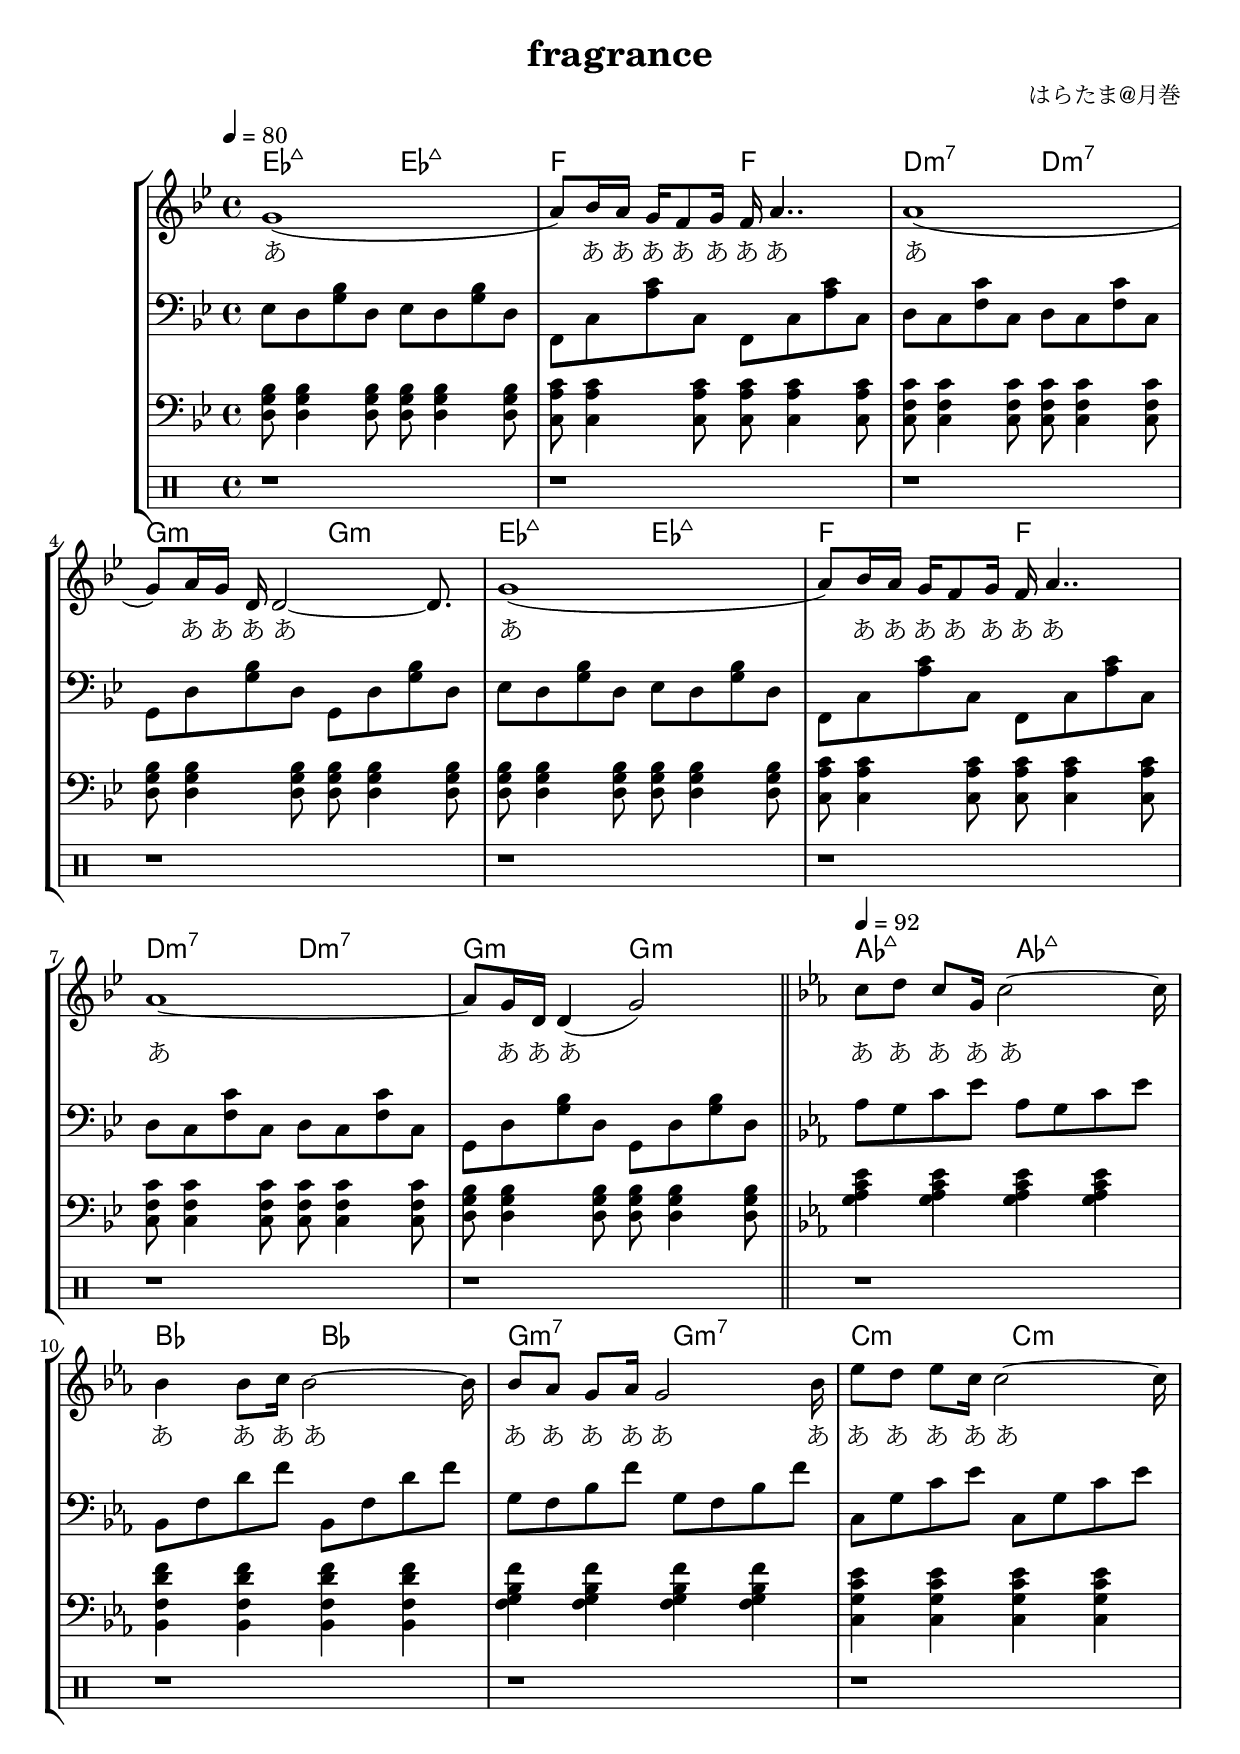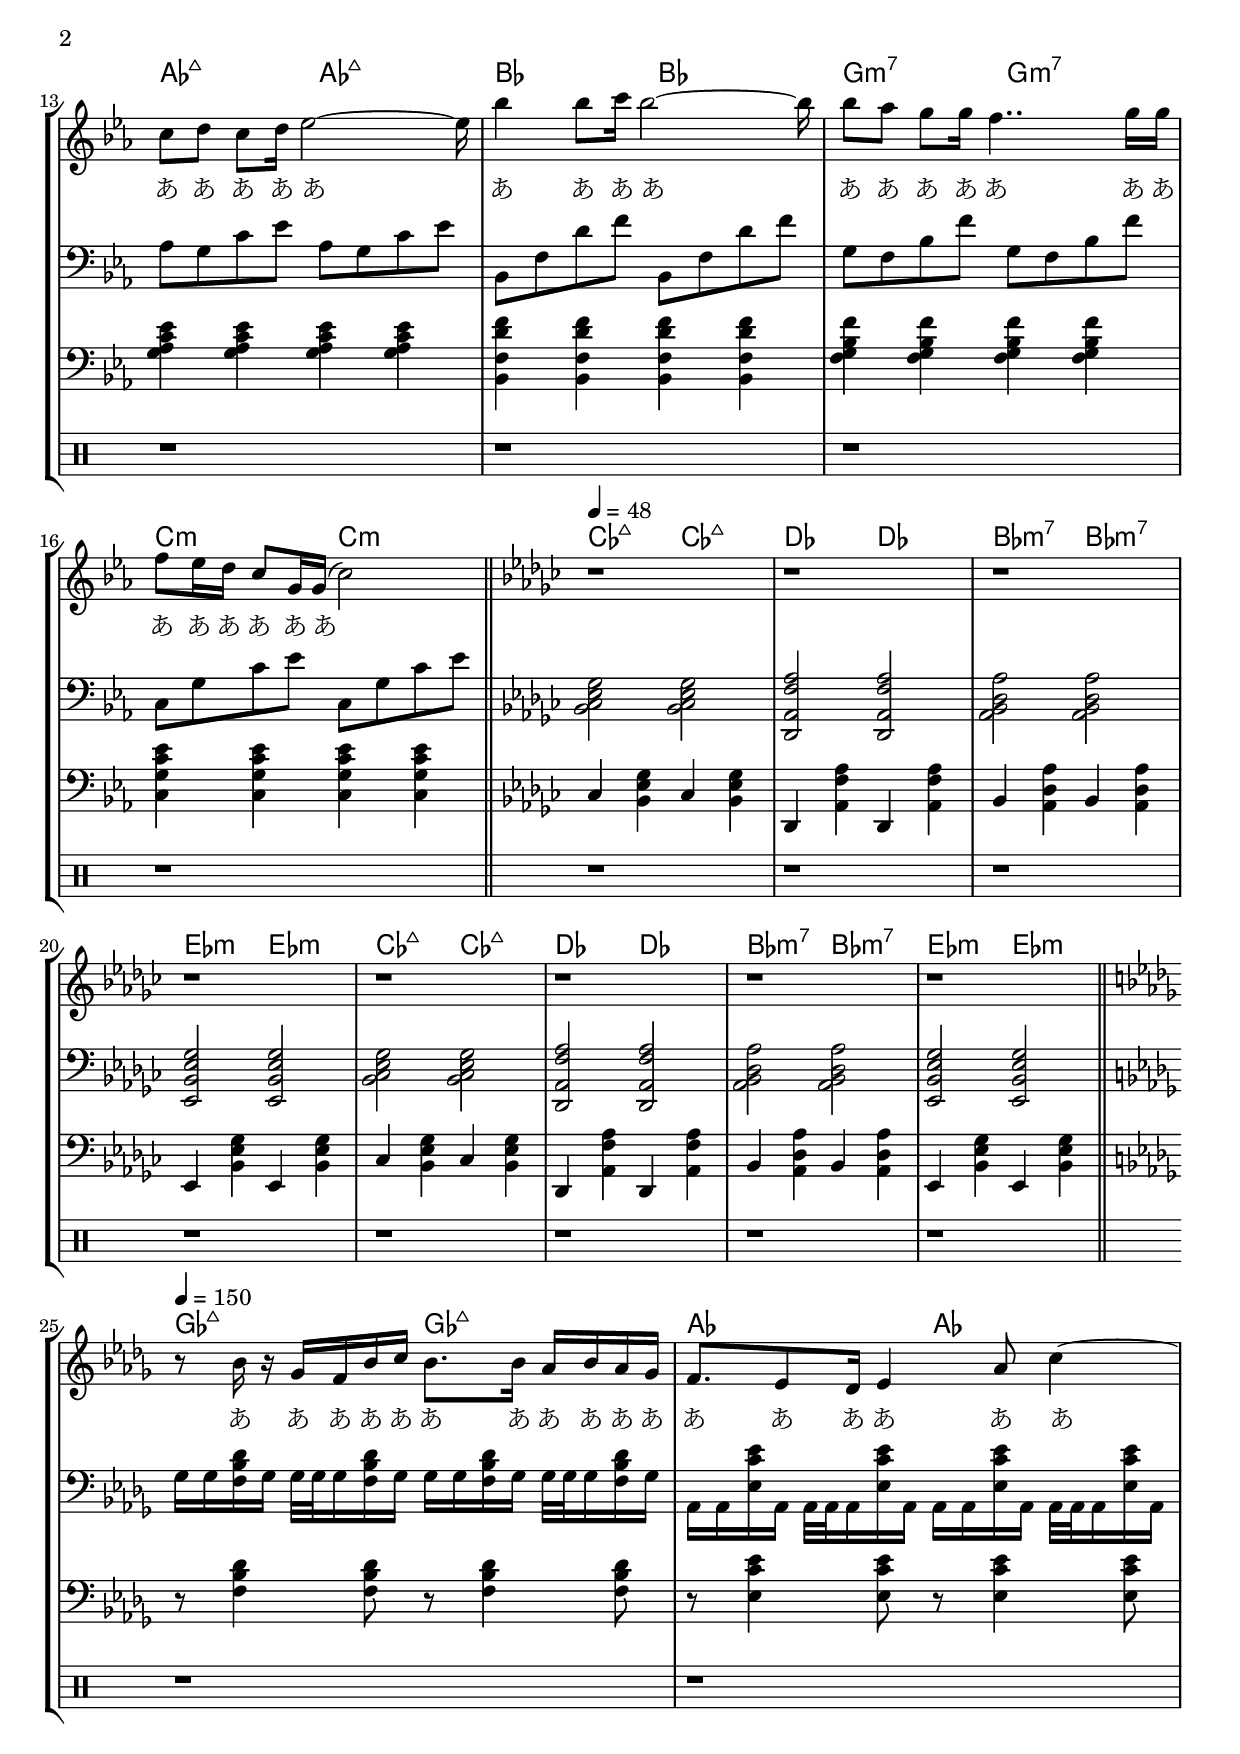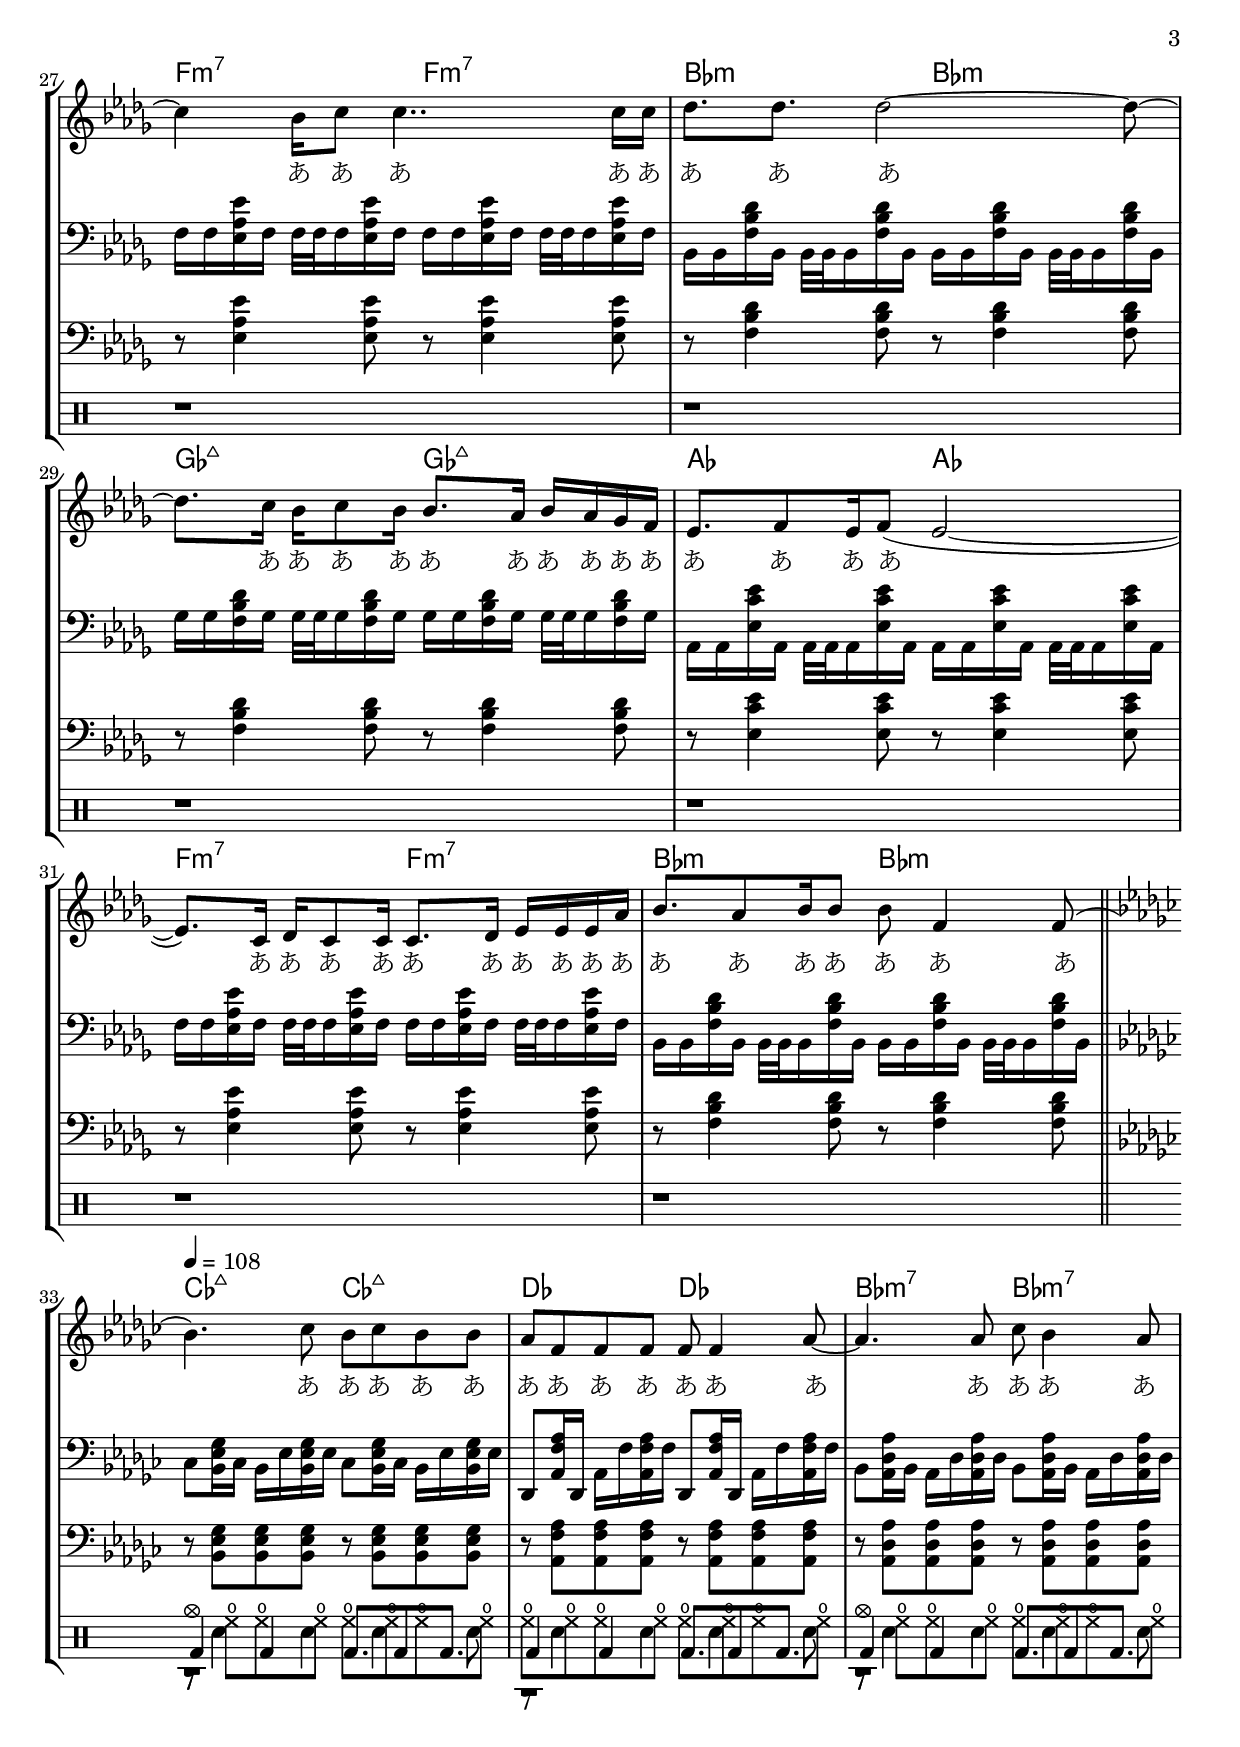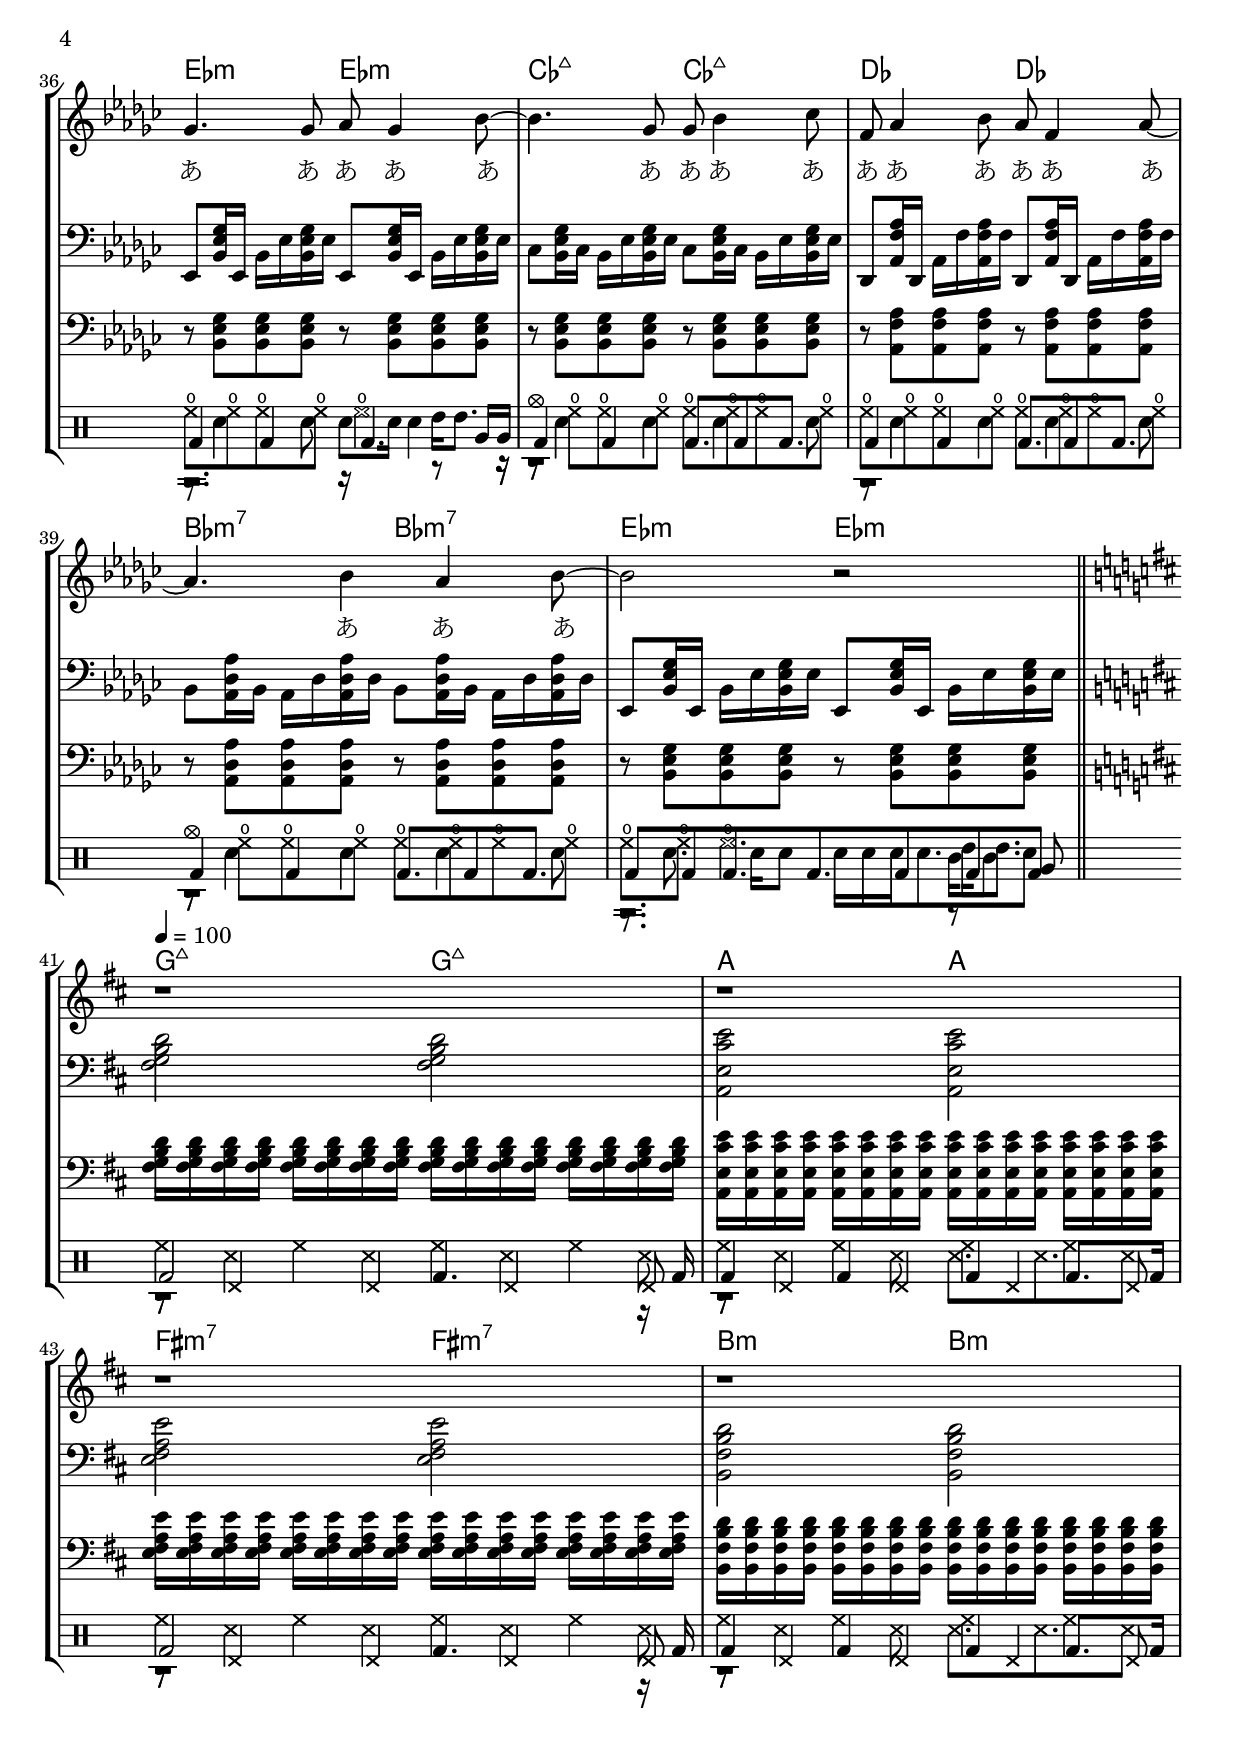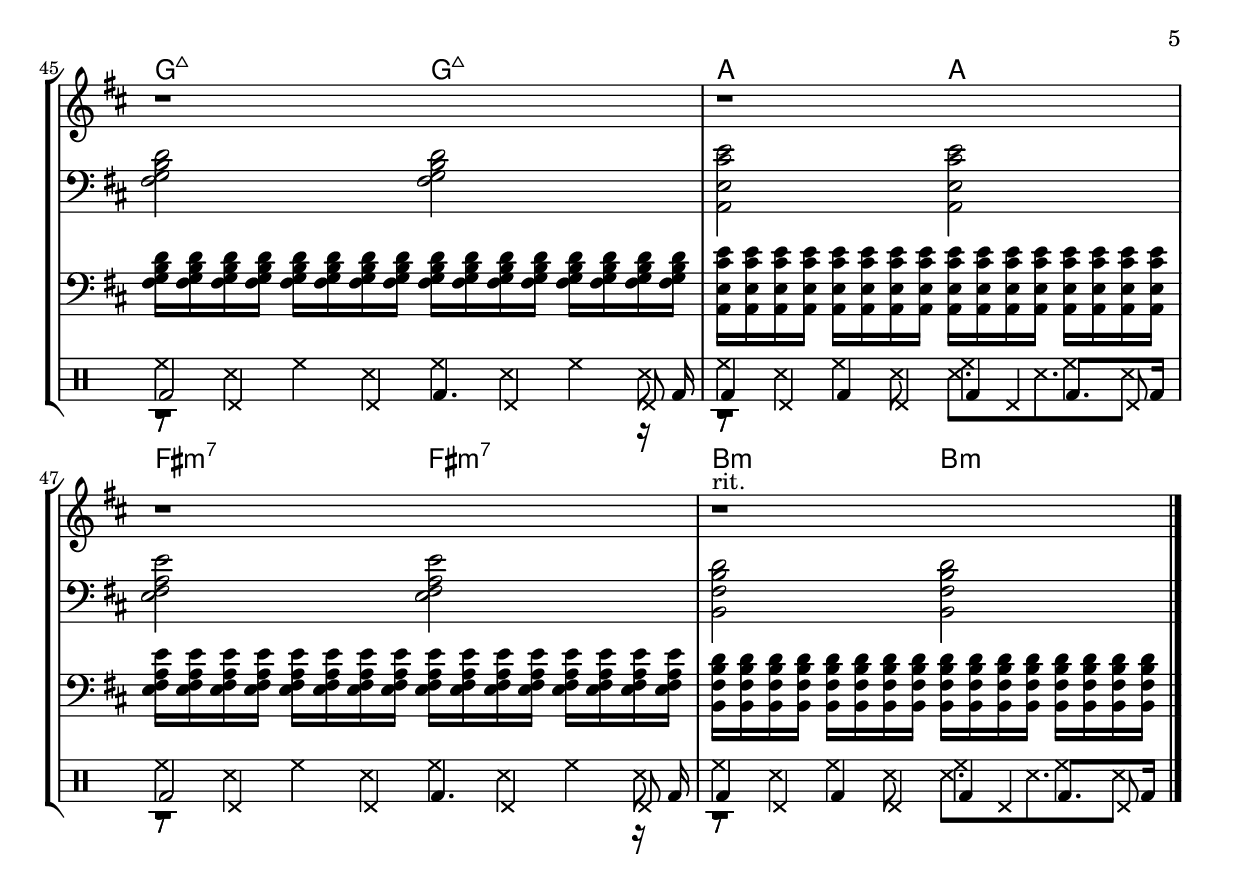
\version "2.12.1"

\header {
	title = \markup {fragrance}
	composer = \markup \center-column {はらたま@月巻}
}

harmony = \chordmode {
	es2:maj7 es:maj7 f f d:min7 d:min7 g:m g:m es:maj7 es:maj7 f f d:min7 d:min7 g:m g:m 

	as:maj7 as:maj7 bes bes g:min7 g:min7 c:m c:m as:maj7 as:maj7 bes bes g:min7 g:min7 c:m c:m 

	ces:maj7 ces:maj7 des des bes:min7 bes:min7 es:m es:m ces:maj7 ces:maj7 des des bes:min7 bes:min7 es:m es:m 

	ges:maj7 ges:maj7 as as f:min7 f:min7 bes:m bes:m ges:maj7 ges:maj7 as as f:min7 f:min7 bes:m bes:m 

	ces:maj7 ces:maj7 des des bes:min7 bes:min7 es:m es:m ces:maj7 ces:maj7 des des bes:min7 bes:min7 es:m es:m 

	g:maj7 g:maj7 a a fis:min7 fis:min7 b:m b:m g:maj7 g:maj7 a a fis:min7 fis:min7 b:m b:m 
}

melody = {
	\set Staff.midiInstrument = #"Sitar"
		\key bes \major
	\tempo 4 = 80
 g'1 
	(a'8)  bes'16  a'16  g'16  f'8  g'16  f'16  a'4.. 
	a'1 
	(g'8)  a'16  g'16  d'16  d'2~d'8. 
	g'1 
	(a'8)  bes'16  a'16  g'16  f'8  g'16  f'16  a'4.. 
	a'1~ 
	a'8  g'16  d'16  d'4  (g'2)
	\set Staff.midiInstrument = #"Sitar"
		\key es \major
	\tempo 4 = 92
 c''8  d''8  c''8  g'16  c''2~c''16 
	bes'4  bes'8  c''16  bes'2~bes'16 
	bes'8  as'8  g'8  as'16  g'2  bes'16 
	es''8  d''8  es''8  c''16  c''2~c''16 
	c''8  d''8  c''8  d''16  es''2~es''16 
	bes''4  bes''8  c'''16  bes''2~bes''16 
	bes''8  as''8  g''8  g''16  f''4..  g''16  g''16 
	f''8  es''16  d''16  c''8  g'16  g'16  (c''2)
	\key ges \major
	\tempo 4 = 48
	r1 | r1 | r1 | r1 | r1 | r1 | r1 | r1   
	\set Staff.midiInstrument = #"Sitar"
		\key des \major
	\tempo 4 = 150
r8 bes'16  r16  ges'16  f'16  bes'16  c''16  bes'8.  bes'16  as'16  bes'16  as'16  ges'16 
	f'8.  es'8  des'16  es'4  as'8  c''4~ 
	c''4  bes'16  c''8  c''4..  c''16  c''16 
	des''8.  des''8.  des''2~des''8~ 
	des''8.  c''16  bes'16  c''8  bes'16  bes'8.  as'16  bes'16  as'16  ges'16  f'16 
	es'8.  f'8  es'16  f'8  (es'2~ 
	es'8.)  c'16  des'16  c'8  c'16  c'8.  des'16  es'16  es'16  es'16  as'16 
	bes'8.  as'8  bes'16  bes'8  	\set Staff.midiInstrument = #"Sitar"
	bes'8  f'4  f'8 
	(	\key ges \major
	\tempo 4 = 108
bes'4.)  ces''8  bes'8  ces''8  bes'8  bes'8 
	as'8  f'8  f'8  f'8  f'8  f'4  as'8~ 
	as'4.  as'8  ces''8  bes'4  as'8 
	ges'4.  ges'8  as'8  ges'4  bes'8~ 
	bes'4.  ges'8  ges'8  bes'4  ces''8 
	f'8  as'4  bes'8  as'8  f'4  as'8~ 
	as'4.  bes'4  as'4  bes'8~ 
	bes'2  	r2 	\key d \major
	\tempo 4 = 100
	r1 | r1 | r1 | r1 | r1 | r1 | r1 | r1^"rit." \bar "|."
}

words = \lyricmode {
	あ  あ  あ  あ  あ  あ  あ  あ  あ  あ  あ  あ  あ  あ  あ  あ  あ  あ  あ  あ  あ  あ  あ  あ  あ  
	あ  あ  あ  あ  あ  あ  あ  あ  あ  あ  あ  あ  あ  あ  あ  あ  あ  あ  あ  あ  あ  あ  あ  あ  あ  あ  あ  あ  あ  あ  あ  あ  あ  あ  あ  あ  あ  あ  あ  あ  あ  あ  
	
	あ  あ  あ  あ  あ  あ  あ  あ  あ  あ  あ  あ  あ  あ  あ  あ  あ  あ  あ  あ  あ  あ  あ  あ  あ  あ  あ  あ  あ  あ  あ  あ  あ  あ  あ  あ  あ  あ  あ  あ  あ  あ  あ  あ  あ  あ  あ  あ  あ  あ  あ  あ  あ  
	あ  あ  あ  あ  あ  あ  あ  あ  あ  あ  あ  あ  あ  あ  あ  あ  あ  あ  あ  あ  あ  あ  あ  あ  あ  あ  あ  あ  あ  あ  あ  あ  あ  あ  あ  あ  あ  
	
}

tempochange = {
	\tempo 4 = 80
	r1 | r1 | r1 | r1 | r1 | r1 | r1 | r1 \bar "||"
	\tempo 4 = 92
	r1 | r1 | r1 | r1 | r1 | r1 | r1 | r1 \bar "||"
	\tempo 4 = 48
	r1 | r1 | r1 | r1 | r1 | r1 | r1 | r1 \bar "||"
	\tempo 4 = 150
	r1 | r1 | r1 | r1 | r1 | r1 | r1 | r1 \bar "||"
	\tempo 4 = 108
	r1 | r1 | r1 | r1 | r1 | r1 | r1 | r1 \bar "||"
	\tempo 4 = 100
	r1 | r1 | r1 | r1 | r1 | r1 | r1 | \tempo 4 = 75 r2 \tempo 4 = 66 r2 \bar "|."
}

mainacc = {
	\clef bass
	\set Staff.midiInstrument = #"Fiddle"
	\key bes \major
	\tempo 4 = 80
	es8 d <g bes> d
	es8 d <g bes> d
	f,8 c <a c'> c
	f,8 c <a c'> c
	d8 c <f c'> c
	d8 c <f c'> c
	g,8 d <g bes> d
	g,8 d <g bes> d
	es8 d <g bes> d
	es8 d <g bes> d
	f,8 c <a c'> c
	f,8 c <a c'> c
	d8 c <f c'> c
	d8 c <f c'> c
	g,8 d <g bes> d
	g,8 d <g bes> d
	\bar "||"

	\set Staff.midiInstrument = #"Shanai"
	\key es \major
	\tempo 4 = 92
	as8 g8 c'8 es'8
	as8 g8 c'8 es'8
	bes,8 f8 d'8 f'8
	bes,8 f8 d'8 f'8
	g8 f8 bes8 f'8
	g8 f8 bes8 f'8
	c8 g8 c'8 es'8
	c8 g8 c'8 es'8
	as8 g8 c'8 es'8
	as8 g8 c'8 es'8
	bes,8 f8 d'8 f'8
	bes,8 f8 d'8 f'8
	g8 f8 bes8 f'8
	g8 f8 bes8 f'8
	c8 g8 c'8 es'8
	c8 g8 c'8 es'8
	\bar "||"

	\set Staff.midiInstrument = #"Church organ"
	\key ges \major
	\tempo 4 = 48
	<ces bes, es ges>2
	<ces bes, es ges>2
	<des, as, f as>2
	<des, as, f as>2
	<bes, as, des as>2
	<bes, as, des as>2
	<es, bes, es ges>2
	<es, bes, es ges>2
	<ces bes, es ges>2
	<ces bes, es ges>2
	<des, as, f as>2
	<des, as, f as>2
	<bes, as, des as>2
	<bes, as, des as>2
	<es, bes, es ges>2
	<es, bes, es ges>2
	\bar "||"

	\set Staff.midiInstrument = #"Shanai"
	\key des \major
	\tempo 4 = 150
	ges16 ges16 <f bes des'>16 ges16   ges32 ges32 ges16 <f bes des'>16 ges16
	ges16 ges16 <f bes des'>16 ges16   ges32 ges32 ges16 <f bes des'>16 ges16
	as,16 as,16 <es c' es'>16 as,16   as,32 as,32 as,16 <es c' es'>16 as,16
	as,16 as,16 <es c' es'>16 as,16   as,32 as,32 as,16 <es c' es'>16 as,16
	f16 f16 <es as es'>16 f16   f32 f32 f16 <es as es'>16 f16
	f16 f16 <es as es'>16 f16   f32 f32 f16 <es as es'>16 f16
	bes,16 bes,16 <f bes des'>16 bes,16   bes,32 bes,32 bes,16 <f bes des'>16 bes,16
	bes,16 bes,16 <f bes des'>16 bes,16   bes,32 bes,32 bes,16 <f bes des'>16 bes,16
	ges16 ges16 <f bes des'>16 ges16   ges32 ges32 ges16 <f bes des'>16 ges16
	ges16 ges16 <f bes des'>16 ges16   ges32 ges32 ges16 <f bes des'>16 ges16
	as,16 as,16 <es c' es'>16 as,16   as,32 as,32 as,16 <es c' es'>16 as,16
	as,16 as,16 <es c' es'>16 as,16   as,32 as,32 as,16 <es c' es'>16 as,16
	f16 f16 <es as es'>16 f16   f32 f32 f16 <es as es'>16 f16
	f16 f16 <es as es'>16 f16   f32 f32 f16 <es as es'>16 f16
	bes,16 bes,16 <f bes des'>16 bes,16   bes,32 bes,32 bes,16 <f bes des'>16 bes,16
	bes,16 bes,16 <f bes des'>16 bes,16   bes,32 bes,32 bes,16 <f bes des'>16 bes,16
	\bar "||"

	\set Staff.midiInstrument = #"Shanai"
	\key ges \major
	\tempo 4 = 108
	ces8 <bes, es ges>16 ces16   bes,16 es16 <bes, es ges>16 es16
	ces8 <bes, es ges>16 ces16   bes,16 es16 <bes, es ges>16 es16
	des,8 <as, f as>16 des,16   as,16 f16 <as, f as>16 f16
	des,8 <as, f as>16 des,16   as,16 f16 <as, f as>16 f16
	bes,8 <as, des as>16 bes,16   as,16 des16 <as, des as>16 des16
	bes,8 <as, des as>16 bes,16   as,16 des16 <as, des as>16 des16
	es,8 <bes, es ges>16 es,16   bes,16 es16 <bes, es ges>16 es16
	es,8 <bes, es ges>16 es,16   bes,16 es16 <bes, es ges>16 es16
	ces8 <bes, es ges>16 ces16   bes,16 es16 <bes, es ges>16 es16
	ces8 <bes, es ges>16 ces16   bes,16 es16 <bes, es ges>16 es16
	des,8 <as, f as>16 des,16   as,16 f16 <as, f as>16 f16
	des,8 <as, f as>16 des,16   as,16 f16 <as, f as>16 f16
	bes,8 <as, des as>16 bes,16   as,16 des16 <as, des as>16 des16
	bes,8 <as, des as>16 bes,16   as,16 des16 <as, des as>16 des16
	es,8 <bes, es ges>16 es,16   bes,16 es16 <bes, es ges>16 es16
	es,8 <bes, es ges>16 es,16   bes,16 es16 <bes, es ges>16 es16
	\bar "||"

	\set Staff.midiInstrument = #"FX 1 (rain)"
	\key d \major
	\tempo 4 = 100
	<g fis b d'>2
	<g fis b d'>2
	<a, e cis' e'>2
	<a, e cis' e'>2
	<fis e a e'>2
	<fis e a e'>2
	<b, fis b d'>2
	<b, fis b d'>2
	<g fis b d'>2
	<g fis b d'>2
	<a, e cis' e'>2
	<a, e cis' e'>2
	<fis e a e'>2
	<fis e a e'>2
	<b, fis b d'>2
	<b, fis b d'>2
	\bar "|."
}

subacc = {
	\clef bass
	\set Staff.midiInstrument = #"Fiddle"
	\key bes \major
	\tempo 4 = 80
	<d g bes>8 <d g bes>4 <d g bes>8
	<d g bes>8 <d g bes>4 <d g bes>8
	<c a c'>8 <c a c'>4 <c a c'>8
	<c a c'>8 <c a c'>4 <c a c'>8
	<c f c'>8 <c f c'>4 <c f c'>8
	<c f c'>8 <c f c'>4 <c f c'>8
	<d g bes>8 <d g bes>4 <d g bes>8
	<d g bes>8 <d g bes>4 <d g bes>8
	<d g bes>8 <d g bes>4 <d g bes>8
	<d g bes>8 <d g bes>4 <d g bes>8
	<c a c'>8 <c a c'>4 <c a c'>8
	<c a c'>8 <c a c'>4 <c a c'>8
	<c f c'>8 <c f c'>4 <c f c'>8
	<c f c'>8 <c f c'>4 <c f c'>8
	<d g bes>8 <d g bes>4 <d g bes>8
	<d g bes>8 <d g bes>4 <d g bes>8
	\bar "||"

	\set Staff.midiInstrument = #"Bagpipe"
	\key es \major
	\tempo 4 = 92
	<as g c' es'>4 <as g c' es'>4
	<as g c' es'>4 <as g c' es'>4
	<bes, f d' f'>4 <bes, f d' f'>4
	<bes, f d' f'>4 <bes, f d' f'>4
	<g f bes f'>4 <g f bes f'>4
	<g f bes f'>4 <g f bes f'>4
	<c g c' es'>4 <c g c' es'>4
	<c g c' es'>4 <c g c' es'>4
	<as g c' es'>4 <as g c' es'>4
	<as g c' es'>4 <as g c' es'>4
	<bes, f d' f'>4 <bes, f d' f'>4
	<bes, f d' f'>4 <bes, f d' f'>4
	<g f bes f'>4 <g f bes f'>4
	<g f bes f'>4 <g f bes f'>4
	<c g c' es'>4 <c g c' es'>4
	<c g c' es'>4 <c g c' es'>4
	\bar "||"

	\set Staff.midiInstrument = #"Church organ"
	\key ges \major
	\tempo 4 = 48
	ces4 <bes, es ges>4
	ces4 <bes, es ges>4
	des,4 <as, f as>4
	des,4 <as, f as>4
	bes,4 <as, des as>4
	bes,4 <as, des as>4
	es,4 <bes, es ges>4
	es,4 <bes, es ges>4
	ces4 <bes, es ges>4
	ces4 <bes, es ges>4
	des,4 <as, f as>4
	des,4 <as, f as>4
	bes,4 <as, des as>4
	bes,4 <as, des as>4
	es,4 <bes, es ges>4
	es,4 <bes, es ges>4
	\bar "||"

	\set Staff.midiInstrument = #"Melodic Tom"
	\key des \major
	\tempo 4 = 150
	r8 <f bes des'>4 <f bes des'>8
	r8 <f bes des'>4 <f bes des'>8
	r8 <es c' es'>4 <es c' es'>8
	r8 <es c' es'>4 <es c' es'>8
	r8 <es as es'>4 <es as es'>8
	r8 <es as es'>4 <es as es'>8
	r8 <f bes des'>4 <f bes des'>8
	r8 <f bes des'>4 <f bes des'>8
	r8 <f bes des'>4 <f bes des'>8
	r8 <f bes des'>4 <f bes des'>8
	r8 <es c' es'>4 <es c' es'>8
	r8 <es c' es'>4 <es c' es'>8
	r8 <es as es'>4 <es as es'>8
	r8 <es as es'>4 <es as es'>8
	r8 <f bes des'>4 <f bes des'>8
	r8 <f bes des'>4 <f bes des'>8
	\bar "||"

	\set Staff.midiInstrument = #"Melodic Tom"
	\key ges \major
	\tempo 4 = 108
	r8 <bes, es ges>8 <bes, es ges>8 <bes, es ges>8
	r8 <bes, es ges>8 <bes, es ges>8 <bes, es ges>8
	r8 <as, f as>8 <as, f as>8 <as, f as>8
	r8 <as, f as>8 <as, f as>8 <as, f as>8
	r8 <as, des as>8 <as, des as>8 <as, des as>8
	r8 <as, des as>8 <as, des as>8 <as, des as>8
	r8 <bes, es ges>8 <bes, es ges>8 <bes, es ges>8
	r8 <bes, es ges>8 <bes, es ges>8 <bes, es ges>8
	r8 <bes, es ges>8 <bes, es ges>8 <bes, es ges>8
	r8 <bes, es ges>8 <bes, es ges>8 <bes, es ges>8
	r8 <as, f as>8 <as, f as>8 <as, f as>8
	r8 <as, f as>8 <as, f as>8 <as, f as>8
	r8 <as, des as>8 <as, des as>8 <as, des as>8
	r8 <as, des as>8 <as, des as>8 <as, des as>8
	r8 <bes, es ges>8 <bes, es ges>8 <bes, es ges>8
	r8 <bes, es ges>8 <bes, es ges>8 <bes, es ges>8
	\bar "||"

	\set Staff.midiInstrument = #"FX 2 (soundtrack)"
	\key d \major
	\tempo 4 = 100
	<g fis b d'>16 <g fis b d'>16 <g fis b d'>16 <g fis b d'>16 <g fis b d'>16 <g fis b d'>16 <g fis b d'>16 <g fis b d'>16
	 <g fis b d'>16 <g fis b d'>16 <g fis b d'>16 <g fis b d'>16 <g fis b d'>16 <g fis b d'>16 <g fis b d'>16 <g fis b d'>16
	 <a, e cis' e'>16 <a, e cis' e'>16 <a, e cis' e'>16 <a, e cis' e'>16 <a, e cis' e'>16 <a, e cis' e'>16 <a, e cis' e'>16 <a, e cis' e'>16
	 <a, e cis' e'>16 <a, e cis' e'>16 <a, e cis' e'>16 <a, e cis' e'>16 <a, e cis' e'>16 <a, e cis' e'>16 <a, e cis' e'>16 <a, e cis' e'>16
	 <fis e a e'>16 <fis e a e'>16 <fis e a e'>16 <fis e a e'>16 <fis e a e'>16 <fis e a e'>16 <fis e a e'>16 <fis e a e'>16
	 <fis e a e'>16 <fis e a e'>16 <fis e a e'>16 <fis e a e'>16 <fis e a e'>16 <fis e a e'>16 <fis e a e'>16 <fis e a e'>16
	 <b, fis b d'>16 <b, fis b d'>16 <b, fis b d'>16 <b, fis b d'>16 <b, fis b d'>16 <b, fis b d'>16 <b, fis b d'>16 <b, fis b d'>16
	 <b, fis b d'>16 <b, fis b d'>16 <b, fis b d'>16 <b, fis b d'>16 <b, fis b d'>16 <b, fis b d'>16 <b, fis b d'>16 <b, fis b d'>16
	 <g fis b d'>16 <g fis b d'>16 <g fis b d'>16 <g fis b d'>16 <g fis b d'>16 <g fis b d'>16 <g fis b d'>16 <g fis b d'>16
	 <g fis b d'>16 <g fis b d'>16 <g fis b d'>16 <g fis b d'>16 <g fis b d'>16 <g fis b d'>16 <g fis b d'>16 <g fis b d'>16
	 <a, e cis' e'>16 <a, e cis' e'>16 <a, e cis' e'>16 <a, e cis' e'>16 <a, e cis' e'>16 <a, e cis' e'>16 <a, e cis' e'>16 <a, e cis' e'>16
	 <a, e cis' e'>16 <a, e cis' e'>16 <a, e cis' e'>16 <a, e cis' e'>16 <a, e cis' e'>16 <a, e cis' e'>16 <a, e cis' e'>16 <a, e cis' e'>16
	 <fis e a e'>16 <fis e a e'>16 <fis e a e'>16 <fis e a e'>16 <fis e a e'>16 <fis e a e'>16 <fis e a e'>16 <fis e a e'>16
	 <fis e a e'>16 <fis e a e'>16 <fis e a e'>16 <fis e a e'>16 <fis e a e'>16 <fis e a e'>16 <fis e a e'>16 <fis e a e'>16
	 <b, fis b d'>16 <b, fis b d'>16 <b, fis b d'>16 <b, fis b d'>16 <b, fis b d'>16 <b, fis b d'>16 <b, fis b d'>16 <b, fis b d'>16
	 <b, fis b d'>16 <b, fis b d'>16 <b, fis b d'>16 <b, fis b d'>16 <b, fis b d'>16 <b, fis b d'>16 <b, fis b d'>16 <b, fis b d'>16
	\bar "|."
}

percA = {
	\drummode {
	r1 |r1 |r1 |r1 |r1 |r1 |r1 |r1 \bar "||"
	r1 |r1 |r1 |r1 |r1 |r1 |r1 |r1 \bar "||"
	r1 |r1 |r1 |r1 |r1 |r1 |r1 |r1 \bar "||"
	r1 |r1 |r1 |r1 |r1 |r1 |r1 |r1 \bar "||"
	r8 hho8 hho8 hho8 hho8 hho8 hho8 hho8  |hho8 hho8 hho8 hho8 hho8 hho8 hho8 hho8  |r8 hho8 hho8 hho8 hho8 hho8 hho8 hho8  |hho8 hho8 hho8 hho8 hho2  |r8 hho8 hho8 hho8 hho8 hho8 hho8 hho8  |hho8 hho8 hho8 hho8 hho8 hho8 hho8 hho8  |r8 hho8 hho8 hho8 hho8 hho8 hho8 hho8  |hho8 hho8 hho2.  \bar "||"
	hh4 hh4 hh4 hh4  |hh4 hh4 hh4 hh4  |hh4 hh4 hh4 hh4  |hh4 hh4 hh4 hh4  |hh4 hh4 hh4 hh4  |hh4 hh4 hh4 hh4  |hh4 hh4 hh4 hh4  |hh4 hh4 hh4 hh4  \bar "|."
	}
}

percB = {
	\drummode {
	r1 |r1 |r1 |r1 |r1 |r1 |r1 |r1 \bar "||"
	r1 |r1 |r1 |r1 |r1 |r1 |r1 |r1 \bar "||"
	r1 |r1 |r1 |r1 |r1 |r1 |r1 |r1 \bar "||"
	r1 |r1 |r1 |r1 |r1 |r1 |r1 |r1 \bar "||"
	r8 sn4 sn4 sn4 sn8  |r8 sn4 sn4 sn4 sn8  |r8 sn4 sn4 sn4 sn8  |r8 sn4 sn8 sn8 sn16 sn4 r16  |r8 sn4 sn4 sn4 sn8  |r8 sn4 sn4 sn4 sn8  |r8 sn4 sn4 sn4 sn8  |r8 sn8. sn16 sn8 sn16 sn16 sn16 sn8. sn8  \bar "||"
	r8 ss4 ss4 ss4 ss8  |r8 ss4 ss8 ss8. ss8. ss8  |r8 ss4 ss4 ss4 ss8  |r8 ss4 ss8 ss8. ss8. ss8  |r8 ss4 ss4 ss4 ss8  |r8 ss4 ss8 ss8. ss8. ss8  |r8 ss4 ss4 ss4 ss8  |r8 ss4 ss8 ss8. ss8. ss8  \bar "|."
	}
}

percC = {
	\drummode {
	r1 |r1 |r1 |r1 |r1 |r1 |r1 |r1 \bar "||"
	r1 |r1 |r1 |r1 |r1 |r1 |r1 |r1 \bar "||"
	r1 |r1 |r1 |r1 |r1 |r1 |r1 |r1 \bar "||"
	r1 |r1 |r1 |r1 |r1 |r1 |r1 |r1 \bar "||"
	bd4 bd4 bd8. bd8 bd8.  |bd4 bd4 bd8. bd8 bd8.  |bd4 bd4 bd8. bd8 bd8.  |bd4 bd4 r16 bd4. r16  |bd4 bd4 bd8. bd8 bd8.  |bd4 bd4 bd8. bd8 bd8.  |bd4 bd4 bd8. bd8 bd8.  |bd8 bd8 bd8. bd8. bd8 bd8 bd8  \bar "||"
	r8 hhp4 hhp4 hhp4 hhp8  |r8 hhp4 hhp4 hhp4 hhp8  |r8 hhp4 hhp4 hhp4 hhp8  |r8 hhp4 hhp4 hhp4 hhp8  |r8 hhp4 hhp4 hhp4 hhp8  |r8 hhp4 hhp4 hhp4 hhp8  |r8 hhp4 hhp4 hhp4 hhp8  |r8 hhp4 hhp4 hhp4 hhp8  \bar "|."
	}
}

percD = {
	\drummode {
	r1 |r1 |r1 |r1 |r1 |r1 |r1 |r1 \bar "||"
	r1 |r1 |r1 |r1 |r1 |r1 |r1 |r1 \bar "||"
	r1 |r1 |r1 |r1 |r1 |r1 |r1 |r1 \bar "||"
	r1 |r1 |r1 |r1 |r1 |r1 |r1 |r1 \bar "||"
	cymc1  |r1  |cymc1  |r1  |cymc1  |r1  |cymc1  |r1  \bar "||"
	bd2 bd4. r16 bd16  |bd4 bd4 bd4 bd8. bd16  |bd2 bd4. r16 bd16  |bd4 bd4 bd4 bd8. bd16  |bd2 bd4. r16 bd16  |bd4 bd4 bd4 bd8. bd16  |bd2 bd4. r16 bd16  |bd4 bd4 bd4 bd8. bd16  \bar "|."
	}
}

percE = {
	\drummode {
	r1 |r1 |r1 |r1 |r1 |r1 |r1 |r1 \bar "||"
	r1 |r1 |r1 |r1 |r1 |r1 |r1 |r1 \bar "||"
	r1 |r1 |r1 |r1 |r1 |r1 |r1 |r1 \bar "||"
	r1 |r1 |r1 |r1 |r1 |r1 |r1 |r1 \bar "||"
	r1 |r1 |r1 |r2. tommh16 tommh8.  |r1 |r1 |r1 |r2. tommh16 tommh8.  \bar "||"
	r1 | r1 | r1 | r1 | r1 | r1 | r1 | r1 \bar "|."
	}
}

percF = {
	\drummode {
	r1 | r1 | r1 | r1 | r1 | r1 | r1 | r1 \bar "||"
	r1 | r1 | r1 | r1 | r1 | r1 | r1 | r1 \bar "||"
	r1 | r1 | r1 | r1 | r1 | r1 | r1 | r1 \bar "||"
	r1 | r1 | r1 | r1 | r1 | r1 | r1 | r1 \bar "||"
	r1 |r1 |r1 |r2. r8 tomfh16 tomfh16  |r1 |r1 |r1 |r2. r8 tomfh8  \bar "||"
	r1 | r1 | r1 | r1 | r1 | r1 | r1 | r1 \bar "|."
	}
}

percG = {
	\drummode {
	r1 | r1 | r1 | r1 | r1 | r1 | r1 | r1 \bar "||"
	r1 | r1 | r1 | r1 | r1 | r1 | r1 | r1 \bar "||"
	r1 | r1 | r1 | r1 | r1 | r1 | r1 | r1 \bar "||"
	r1 | r1 | r1 | r1 | r1 | r1 | r1 | r1 \bar "||"
	r1 |r1 |r1 |r1 |r1 |r1 |r1 |r2. tomml16 tomml8.  \bar "||"
	r1 | r1 | r1 | r1 | r1 | r1 | r1 | r1 \bar "|."
	}
}

\score {
	<<
		\new StaffGroup <<
			\new ChordNames {\harmony}
			\new Voice = "melody" {\melody}
			\new Lyrics \lyricsto "melody" \words
			\new Staff = "mainacc" {\mainacc}
			\new Staff = "subacc" {\subacc}
			\new DrumStaff <<
				\new DrumVoice {\percA}
				\new DrumVoice {\percB}
				\new DrumVoice {\percC}
				\new DrumVoice {\percD}
				\new DrumVoice {\percE}
				\new DrumVoice {\percF}
				\new DrumVoice {\percG}
			>>
		>>
	>>
	\layout { }
}
